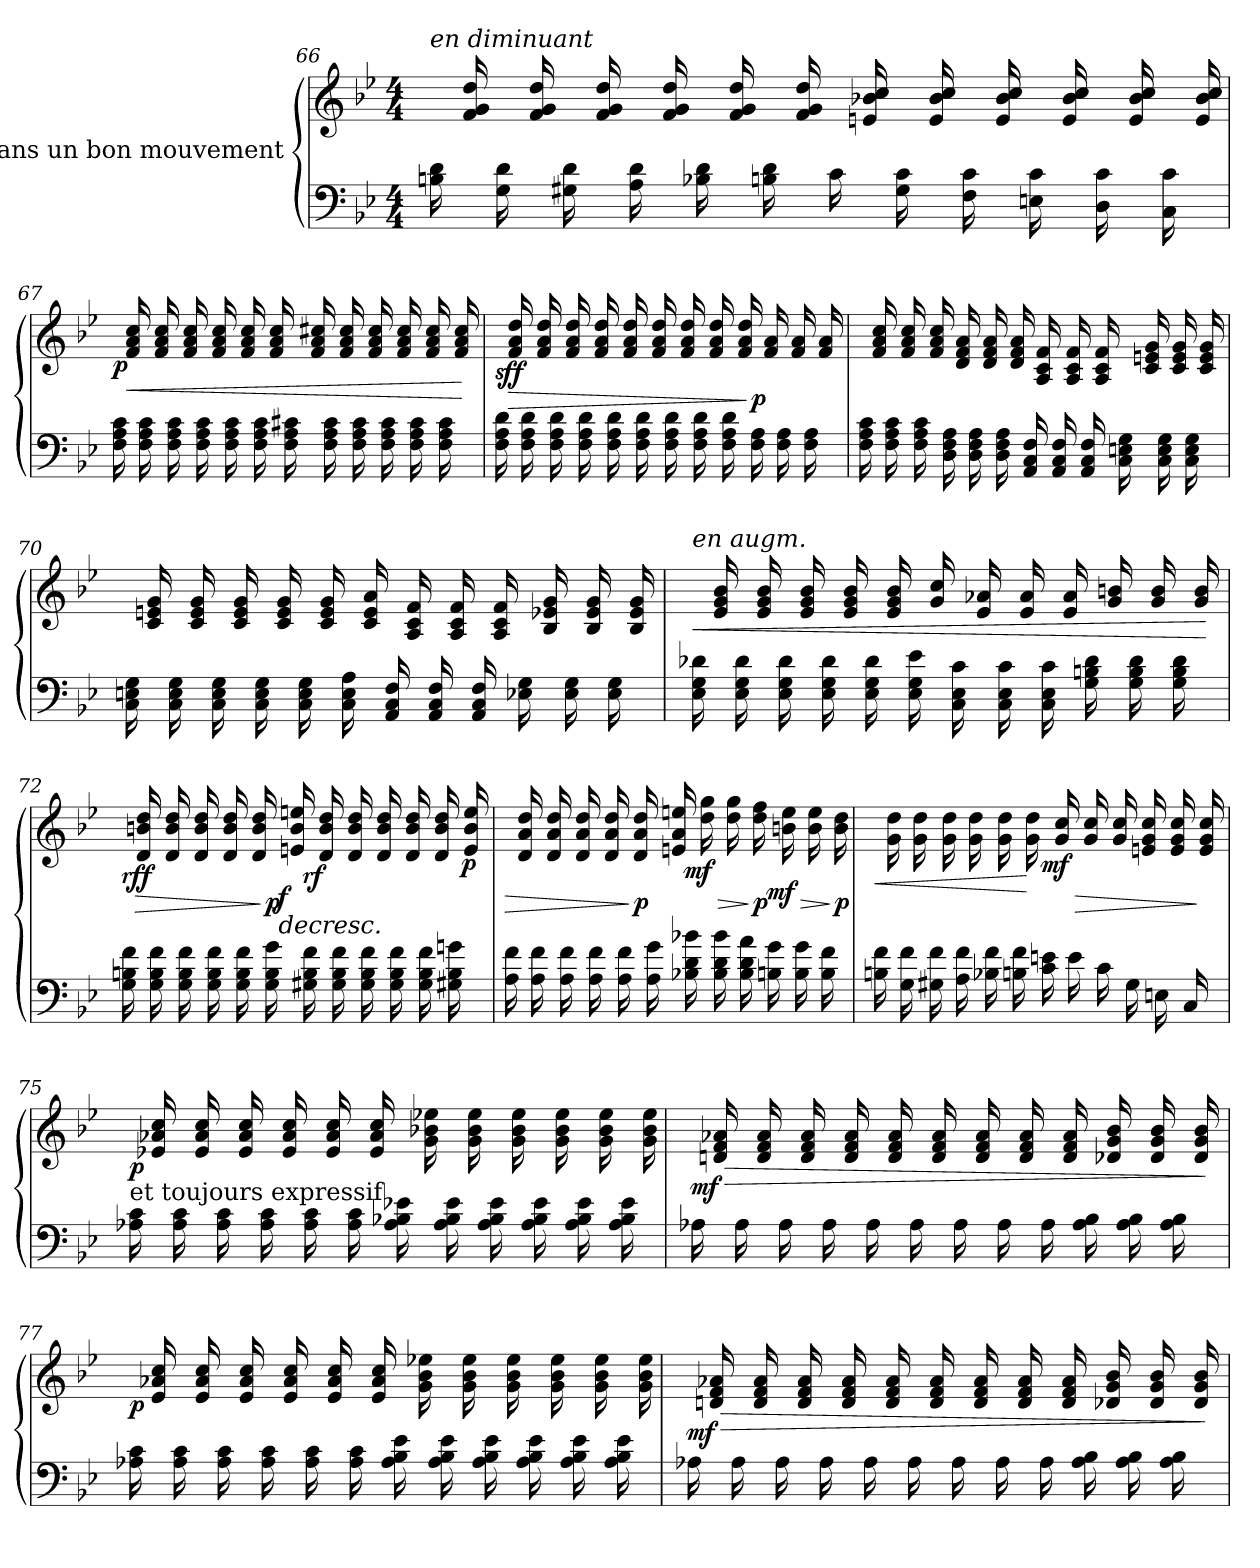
**kern	**kern	**dynam
*part1	*part1	*part1
*staff2	*staff1	*staff1/2
*I"Dans un bon mouvement	*	*
*clefF4	*clefG2	*
*k[b-e-]	*k[b-e-]	*
*M4/4	*M4/4	*
*Xtuplet	*Xtuplet	*
=66	=66	=66
!	!LO:TX:a:i:t=en diminuant	!
24Bn\ 24d\	24ryy	.
24ryy	24f/ 24g/ 24dd/	.
24G\ 24d\	24ryy	.
24ryy	24f/ 24g/ 24dd/	.
24G#X\ 24d\	24ryy	.
24ryy	24f/ 24g/ 24dd/	.
24A\ 24d\	24ryy	.
24ryy	24f/ 24g/ 24dd/	.
24B-X\ 24d\	24ryy	.
24ryy	24f/ 24g/ 24dd/	.
24Bn\ 24d\	24ryy	.
24ryy	24f/ 24g/ 24dd/	.
24c\	24ryy	.
24ryy	24en/ 24b-X/ 24cc/	.
24G#\ 24c\	24ryy	.
24ryy	24e/ 24b-/ 24cc/	.
24F\ 24c\	24ryy	.
24ryy	24e/ 24b-/ 24cc/	.
24En\ 24c\	24ryy	.
24ryy	24e/ 24b-/ 24cc/	.
24D\ 24c\	24ryy	.
24ryy	24e/ 24b-/ 24cc/	.
24C\ 24c\	24ryy	.
24ryy	24e/ 24b-/ 24cc/	.
!!LO:LB:g=z
=67	=67	=67
!	!	!LO:DY:b
24F\ 24A\ 24c\	24ryy	p
!	!	!LO:HP:b
24ryy	24f/ 24a/ 24cc/	<
24F\ 24A\ 24c\	24ryy	.
24ryy	24f/ 24a/ 24cc/	.
24F\ 24A\ 24c\	24ryy	.
24ryy	24f/ 24a/ 24cc/	.
24F\ 24A\ 24c\	24ryy	.
24ryy	24f/ 24a/ 24cc/	.
24F\ 24A\ 24c\	24ryy	.
24ryy	24f/ 24a/ 24cc/	.
24F\ 24A\ 24c\	24ryy	.
24ryy	24f/ 24a/ 24cc/	.
24F\ 24A\ 24c#X\	24ryy	.
24ryy	24f/ 24a/ 24cc#X/	.
24F\ 24A\ 24c#\	24ryy	.
24ryy	24f/ 24a/ 24cc#/	.
24F\ 24A\ 24c#\	24ryy	.
24ryy	24f/ 24a/ 24cc#/	.
24F\ 24A\ 24c#\	24ryy	.
24ryy	24f/ 24a/ 24cc#/	.
24F\ 24A\ 24c#\	24ryy	.
24ryy	24f/ 24a/ 24cc#/	.
24F\ 24A\ 24c#\	24ryy	.
24ryy	24f/ 24a/ 24cc#/	.
.	.	[
=68	=68	=68
!	!	!LO:DY:b
!	!	!LO:DY:n=1:b
24F\ 24A\ 24d\	24ryy	sf f
!	!	!LO:HP:b
24ryy	24f/ 24a/ 24dd/	>
24F\ 24A\ 24d\	24ryy	.
24ryy	24f/ 24a/ 24dd/	.
24F\ 24A\ 24d\	24ryy	.
24ryy	24f/ 24a/ 24dd/	.
24F\ 24A\ 24d\	24ryy	.
24ryy	24f/ 24a/ 24dd/	.
24F\ 24A\ 24d\	24ryy	.
24ryy	24f/ 24a/ 24dd/	.
24F\ 24A\ 24d\	24ryy	.
24ryy	24f/ 24a/ 24dd/	.
24F\ 24A\ 24d\	24ryy	.
24ryy	24f/ 24a/ 24dd/	.
24F\ 24A\ 24d\	24ryy	.
24ryy	24f/ 24a/ 24dd/	.
24F\ 24A\ 24d\	24ryy	.
24ryy	24f/ 24a/ 24dd/	.
!	!	!LO:DY:n=2:b
24F\ 24A\	24ryy	] p
24ryy	24f/ 24a/	.
24F\ 24A\	24ryy	.
24ryy	24f/ 24a/	.
24F\ 24A\	24ryy	.
24ryy	24f/ 24a/	.
!!LO:LB:g=z
=69	=69	=69
24F\ 24A\ 24c\	24ryy	.
24ryy	24f/ 24a/ 24cc/	.
24F\ 24A\ 24c\	24ryy	.
24ryy	24f/ 24a/ 24cc/	.
24F\ 24A\ 24c\	24ryy	.
24ryy	24f/ 24a/ 24cc/	.
24D\ 24F\ 24A\	24ryy	.
24ryy	24d/ 24f/ 24a/	.
24D\ 24F\ 24A\	24ryy	.
24ryy	24d/ 24f/ 24a/	.
24D\ 24F\ 24A\	24ryy	.
24ryy	24d/ 24f/ 24a/	.
24AA/ 24C/ 24F/	24ryy	.
24ryy	24A/ 24c/ 24f/	.
24AA/ 24C/ 24F/	24ryy	.
24ryy	24A/ 24c/ 24f/	.
24AA/ 24C/ 24F/	24ryy	.
24ryy	24A/ 24c/ 24f/	.
24C\ 24En\ 24G\	24ryy	.
24ryy	24c/ 24en/ 24g/	.
24C\ 24E\ 24G\	24ryy	.
24ryy	24c/ 24e/ 24g/	.
24C\ 24E\ 24G\	24ryy	.
24ryy	24c/ 24e/ 24g/	.
=70	=70	=70
24C\ 24En\ 24G\	24ryy	.
24ryy	24c/ 24en/ 24g/	.
24C\ 24E\ 24G\	24ryy	.
24ryy	24c/ 24e/ 24g/	.
24C\ 24E\ 24G\	24ryy	.
24ryy	24c/ 24e/ 24g/	.
24C\ 24E\ 24G\	24ryy	.
24ryy	24c/ 24e/ 24g/	.
24C\ 24E\ 24G\	24ryy	.
24ryy	24c/ 24e/ 24g/	.
24C\ 24E\ 24A\	24ryy	.
24ryy	24c/ 24e/ 24a/	.
24AA/ 24C/ 24F/	24ryy	.
24ryy	24A/ 24c/ 24f/	.
24AA/ 24C/ 24F/	24ryy	.
24ryy	24A/ 24c/ 24f/	.
24AA/ 24C/ 24F/	24ryy	.
24ryy	24A/ 24c/ 24f/	.
24E-X\ 24G\	24ryy	.
24ryy	24B-/ 24e-X/ 24g/	.
24E-\ 24G\	24ryy	.
24ryy	24B-/ 24e-/ 24g/	.
24E-\ 24G\	24ryy	.
24ryy	24B-/ 24e-/ 24g/	.
!!LO:LB:g=z
=71	=71	=71
!	!LO:TX:a:i:t=en augm.	!
!	!	!LO:HP:b
24E-\ 24G\ 24d-X\	24ryy	<
24ryy	24e-/ 24g/ 24b-/	.
24E-\ 24G\ 24d-\	24ryy	.
24ryy	24e-/ 24g/ 24b-/	.
24E-\ 24G\ 24d-\	24ryy	.
24ryy	24e-/ 24g/ 24b-/	.
24E-\ 24G\ 24d-\	24ryy	.
24ryy	24e-/ 24g/ 24b-/	.
24E-\ 24G\ 24d-\	24ryy	.
24ryy	24e-/ 24g/ 24b-/	.
24E-\ 24G\ 24e-\	24ryy	.
24ryy	24g/ 24cc/	.
24C\ 24E-\ 24c\	24ryy	.
24ryy	24e-/ 24a-X/	.
24C\ 24E-\ 24c\	24ryy	.
24ryy	24e-/ 24a-/	.
24C\ 24E-\ 24c\	24ryy	.
24ryy	24e-/ 24a-/	.
24G\ 24Bn\ 24d-\	24ryy	.
24ryy	24g/ 24bn/	.
24G\ 24B\ 24d-\	24ryy	.
24ryy	24g/ 24b/	.
24G\ 24B\ 24d-\	24ryy	.
24ryy	24g/ 24b/	.
.	.	[
=72	=72	=72
!	!	!LO:DY:b
!	!	!LO:DY:n=1:b
24G\ 24Bn\ 24f\	24ryy	rf f
!	!	!LO:HP:b
24ryy	24d/ 24bn/ 24dd/	>
24G\ 24B\ 24f\	24ryy	.
24ryy	24d/ 24b/ 24dd/	.
24G\ 24B\ 24f\	24ryy	.
24ryy	24d/ 24b/ 24dd/	.
24G\ 24B\ 24f\	24ryy	.
24ryy	24d/ 24b/ 24dd/	.
24G\ 24B\ 24f\	24ryy	.
24ryy	24d/ 24b/ 24dd/	.
!	!	!LO:DY:n=2:b
24G\ 24B\ 24g\	24ryy	] p
!	!	!LO:HP:b
!	!	!LO:DY:n=3:b
24ryy	24en/ 24b/ 24een/	> f
!	!	!LO:DY:n=4:b
24G#X\ 24B\ 24f\	24ryy	rf
24ryy	24d/ 24b/ 24dd/	.
24G#\ 24B\ 24f\	24ryy	.
24ryy	24d/ 24b/ 24dd/	.
24G#\ 24B\ 24f\	24ryy	.
24ryy	24d/ 24b/ 24dd/	.
24G#\ 24B\ 24f\	24ryy	.
24ryy	24d/ 24b/ 24dd/	.
24G#\ 24B\ 24f\	24ryy	.
24ryy	24d/ 24b/ 24dd/	.
24G#X\ 24B\ 24gn\	24ryy	.
!	!	!LO:DY:n=5:b
24ryy	24e/ 24b/ 24ee/	] p
!!LO:LB:g=z
=73	=73	=73
!	!	!LO:HP:b
!	!	!LO:DY:n=1:b
!	!	!LO:DY:n=2:b
24A\ 24f\	24ryy	> rf mf
24ryy	24d/ 24a/ 24dd/	.
24A\ 24f\	24ryy	.
24ryy	24d/ 24a/ 24dd/	.
24A\ 24f\	24ryy	.
24ryy	24d/ 24a/ 24dd/	.
24A\ 24f\	24ryy	.
24ryy	24d/ 24a/ 24dd/	.
24A\ 24f\	24ryy	.
!	!	!LO:DY:n=3:b
24ryy	24d/ 24a/ 24dd/	] p
24A\ 24g\	24ryy	.
24ryy	24en/ 24a/ 24een/	.
!	!	!LO:HP:b
!	!	!LO:DY:n=4:b
24B-X\ 24d\ 24b-X\	24ryy	> mf
24ryy	24dd\ 24gg\	.
24B-\ 24d\ 24b-\	24ryy	.
24ryy	24dd\ 24gg\	.
24B-\ 24d\ 24a\	24ryy	.
!	!	!LO:DY:n=5:b
24ryy	24dd\ 24ff\	] p
!	!	!LO:HP:b
!	!	!LO:DY:n=6:b
24Bn\ 24g\	24ryy	> mf
24ryy	24bn\ 24ee\	.
24B\ 24g\	24ryy	.
24ryy	24b\ 24ee\	.
24B\ 24f\	24ryy	.
!	!	!LO:DY:n=7:b
24ryy	24b\ 24dd\	] p
=74	=74	=74
!	!	!LO:HP:b
24Bn\ 24f\	24ryy	<
24ryy	24g\ 24dd\	.
24G\ 24f\	24ryy	.
24ryy	24g\ 24dd\	.
24G#X\ 24f\	24ryy	.
24ryy	24g\ 24dd\	.
24A\ 24f\	24ryy	.
24ryy	24g\ 24dd\	.
24B-X\ 24f\	24ryy	.
24ryy	24g\ 24dd\	.
24Bn\ 24f\	24ryy	.
24ryy	24g\ 24dd\	[
!	!	!LO:HP:b
!	!	!LO:DY:n=1:b
24c\ 24en\	24ryy	> mf
24ryy	24g/ 24cc/	.
24e\	24ryy	.
24ryy	24g/ 24cc/	.
24c\	24ryy	.
24ryy	24g/ 24cc/	.
24G#\	24ryy	.
24ryy	24en/ 24g/ 24cc/	.
24En\	24ryy	.
24ryy	24e/ 24g/ 24cc/	.
24C/	24ryy	.
24ryy	24e/ 24g/ 24cc/	]
!!LO:PB:g=z
=75	=75	=75
!	!LO:TX:b:t=et toujours expressif	!
!	!	!LO:DY:b
24A-X\ 24c\	24ryy	p
24ryy	24e-X/ 24a-X/ 24cc/	.
24A-\ 24c\	24ryy	.
24ryy	24e-/ 24a-/ 24cc/	.
24A-\ 24c\	24ryy	.
24ryy	24e-/ 24a-/ 24cc/	.
24A-\ 24c\	24ryy	.
24ryy	24e-/ 24a-/ 24cc/	.
24A-\ 24c\	24ryy	.
24ryy	24e-/ 24a-/ 24cc/	.
24A-\ 24c\	24ryy	.
24ryy	24e-/ 24a-/ 24cc/	.
24A-\ 24B-X\ 24e-X\	24ryy	.
24ryy	24g\ 24b-X\ 24ee-X\	.
24A-\ 24B-\ 24e-\	24ryy	.
24ryy	24g\ 24b-\ 24ee-\	.
24A-\ 24B-\ 24e-\	24ryy	.
24ryy	24g\ 24b-\ 24ee-\	.
24A-\ 24B-\ 24e-\	24ryy	.
24ryy	24g\ 24b-\ 24ee-\	.
24A-\ 24B-\ 24e-\	24ryy	.
24ryy	24g\ 24b-\ 24ee-\	.
24A-\ 24B-\ 24e-\	24ryy	.
24ryy	24g\ 24b-\ 24ee-\	.
=76	=76	=76
!	!	!LO:HP:b
!	!	!LO:DY:n=1:b
24A-X\	24ryy	> mf
24ryy	24dn/ 24f/ 24a-X/	.
24A-\	24ryy	.
24ryy	24d/ 24f/ 24a-/	.
24A-\	24ryy	.
24ryy	24d/ 24f/ 24a-/	.
24A-\	24ryy	.
24ryy	24d/ 24f/ 24a-/	.
24A-\	24ryy	.
24ryy	24d/ 24f/ 24a-/	.
24A-\	24ryy	.
24ryy	24d/ 24f/ 24a-/	.
24A-\	24ryy	.
24ryy	24d/ 24f/ 24a-/	.
24A-\	24ryy	.
24ryy	24d/ 24f/ 24a-/	.
24A-\	24ryy	.
24ryy	24d/ 24f/ 24a-/	.
24A-\ 24B-\	24ryy	.
24ryy	24d-X/ 24g/ 24b-/	.
24A-\ 24B-\	24ryy	.
24ryy	24d-/ 24g/ 24b-/	.
24A-\ 24B-\	24ryy	.
24ryy	24d-/ 24g/ 24b-/	.
.	.	]
!!LO:LB:g=z
=77	=77	=77
!	!	!LO:DY:b
24A-X\ 24c\	24ryy	p
24ryy	24e-/ 24a-X/ 24cc/	.
24A-\ 24c\	24ryy	.
24ryy	24e-/ 24a-/ 24cc/	.
24A-\ 24c\	24ryy	.
24ryy	24e-/ 24a-/ 24cc/	.
24A-\ 24c\	24ryy	.
24ryy	24e-/ 24a-/ 24cc/	.
24A-\ 24c\	24ryy	.
24ryy	24e-/ 24a-/ 24cc/	.
24A-\ 24c\	24ryy	.
24ryy	24e-/ 24a-/ 24cc/	.
24A-\ 24B-\ 24e-\	24ryy	.
24ryy	24g\ 24b-\ 24ee-X\	.
24A-\ 24B-\ 24e-\	24ryy	.
24ryy	24g\ 24b-\ 24ee-\	.
24A-\ 24B-\ 24e-\	24ryy	.
24ryy	24g\ 24b-\ 24ee-\	.
24A-\ 24B-\ 24e-\	24ryy	.
24ryy	24g\ 24b-\ 24ee-\	.
24A-\ 24B-\ 24e-\	24ryy	.
24ryy	24g\ 24b-\ 24ee-\	.
24A-\ 24B-\ 24e-\	24ryy	.
24ryy	24g\ 24b-\ 24ee-\	.
=78	=78	=78
!	!	!LO:HP:b
!	!	!LO:DY:n=1:b
24A-X\	24ryy	> mf
24ryy	24dn/ 24f/ 24a-X/	.
24A-\	24ryy	.
24ryy	24d/ 24f/ 24a-/	.
24A-\	24ryy	.
24ryy	24d/ 24f/ 24a-/	.
24A-\	24ryy	.
24ryy	24d/ 24f/ 24a-/	.
24A-\	24ryy	.
24ryy	24d/ 24f/ 24a-/	.
24A-\	24ryy	.
24ryy	24d/ 24f/ 24a-/	.
24A-\	24ryy	.
24ryy	24d/ 24f/ 24a-/	.
24A-\	24ryy	.
24ryy	24d/ 24f/ 24a-/	.
24A-\	24ryy	.
24ryy	24d/ 24f/ 24a-/	.
24A-\ 24B-\	24ryy	.
24ryy	24d-X/ 24g/ 24b-/	.
24A-\ 24B-\	24ryy	.
24ryy	24d-/ 24g/ 24b-/	.
24A-\ 24B-\	24ryy	.
24ryy	24d-/ 24g/ 24b-/	.
.	.	]
=	=	=
*-	*-	*-
